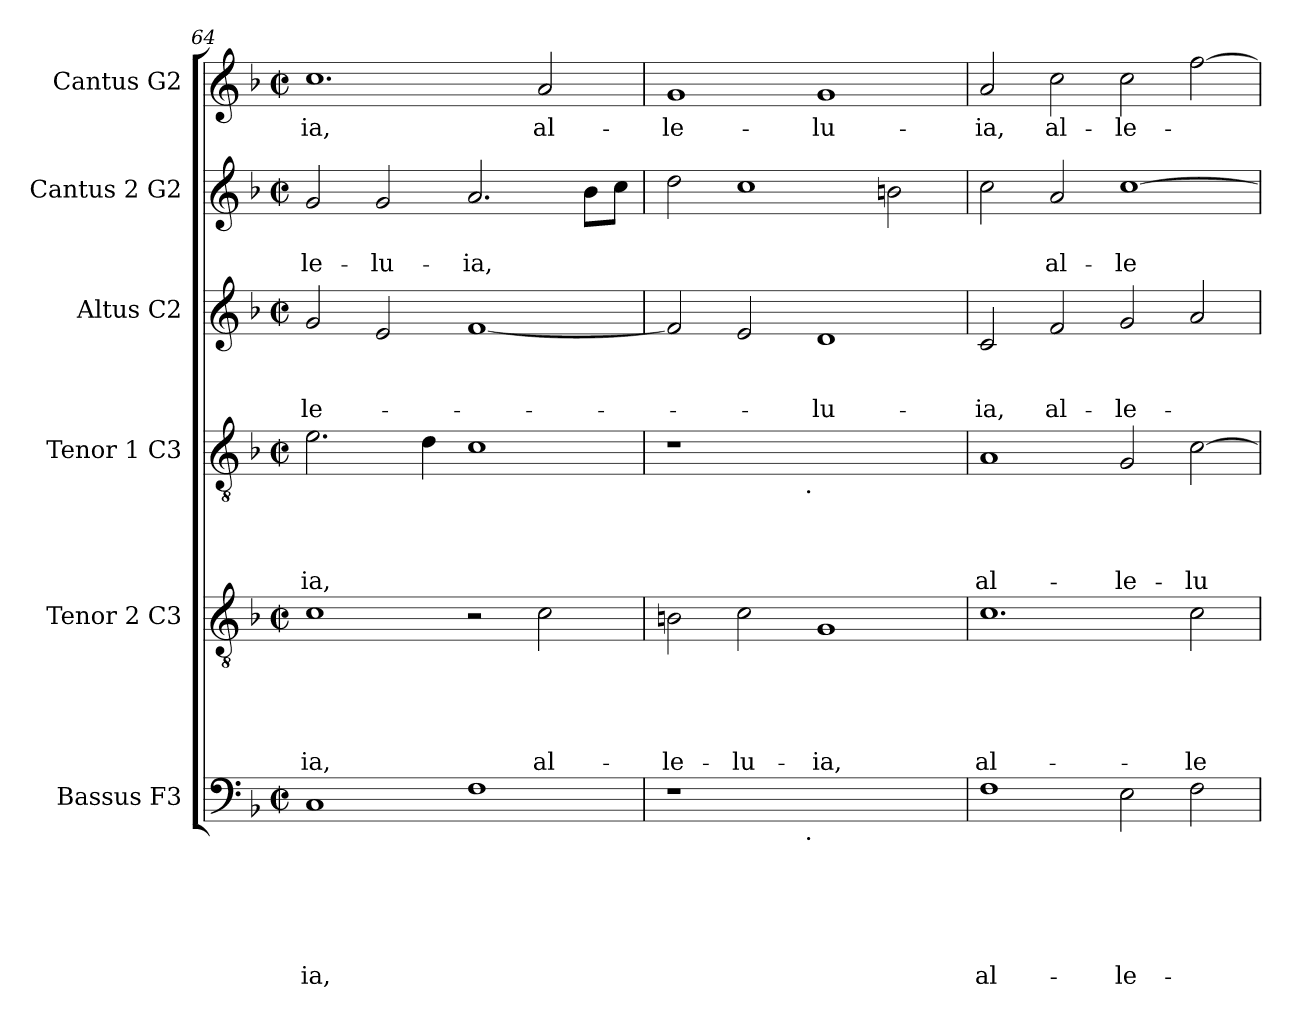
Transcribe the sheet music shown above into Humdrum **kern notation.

**kern	**text	**text	**text	**text	**text	**text	**kern	**text	**text	**text	**text	**text	**kern	**text	**text	**text	**text	**kern	**text	**text	**text	**kern	**text	**text	**kern	**text
*part6	*part6	*part6	*part6	*part6	*part6	*part6	*part5	*part5	*part5	*part5	*part5	*part5	*part4	*part4	*part4	*part4	*part4	*part3	*part3	*part3	*part3	*part2	*part2	*part2	*part1	*part1
*staff6	*staff6	*staff6	*staff6	*staff6	*staff6	*staff6	*staff5	*staff5	*staff5	*staff5	*staff5	*staff5	*staff4	*staff4	*staff4	*staff4	*staff4	*staff3	*staff3	*staff3	*staff3	*staff2	*staff2	*staff2	*staff1	*staff1
*I"Bassus F3	*	*	*	*	*	*	*I"Tenor 2 C3	*	*	*	*	*	*I"Tenor 1 C3	*	*	*	*	*I"Altus C2	*	*	*	*I"Cantus 2 G2	*	*	*I"Cantus G2	*
*clefF4	*	*	*	*	*	*	*clefGv2	*	*	*	*	*	*clefGv2	*	*	*	*	*clefG2	*	*	*	*clefG2	*	*	*clefG2	*
*k[b-]	*	*	*	*	*	*	*k[b-]	*	*	*	*	*	*k[b-]	*	*	*	*	*k[b-]	*	*	*	*k[b-]	*	*	*k[b-]	*
*F:	*	*	*	*	*	*	*F:	*	*	*	*	*	*F:	*	*	*	*	*F:	*	*	*	*F:	*	*	*F:	*
*M2/2	*	*	*	*	*	*	*M2/2	*	*	*	*	*	*M2/2	*	*	*	*	*M2/2	*	*	*	*M2/2	*	*	*M2/2	*
*met(c|)	*	*	*	*	*	*	*met(c|)	*	*	*	*	*	*met(c|)	*	*	*	*	*met(c|)	*	*	*	*met(c|)	*	*	*met(c|)	*
=64	=64	=64	=64	=64	=64	=64	=64	=64	=64	=64	=64	=64	=64	=64	=64	=64	=64	=64	=64	=64	=64	=64	=64	=64	=64	=64
!	!	!	!	!	!	!LO:LY:b	!	!	!	!	!	!LO:LY:b	!	!	!	!	!LO:LY:b	!	!	!	!LO:LY:b	!	!	!LO:LY:b	!	!LO:LY:b
1C	.	.	.	.	.	-ia,	1c	.	.	.	.	-ia,	2.e\	.	.	.	-ia,	2g/	.	.	-le-	2g/	.	-le-	1.cc	-ia,
!	!	!	!	!	!	!	!	!	!	!	!	!	!	!	!	!	!	!	!	!	!	!	!	!LO:LY:b	!	!
.	.	.	.	.	.	.	.	.	.	.	.	.	.	.	.	.	.	2e/	.	.	.	2g/	.	-lu-	.	.
.	.	.	.	.	.	.	.	.	.	.	.	.	4d\	.	.	.	.	.	.	.	.	.	.	.	.	.
!	!	!	!	!	!	!	!	!	!	!	!	!	!	!	!	!	!	!	!	!	!	!	!	!LO:LY:b	!	!
1F	.	.	.	.	.	.	2r	.	.	.	.	.	1c	.	.	.	.	[<1f	.	.	.	2.a/	.	-ia,	.	.
!	!	!	!	!	!	!	!	!	!	!	!	!LO:LY:b	!	!	!	!	!	!	!	!	!	!	!	!	!	!LO:LY:b
.	.	.	.	.	.	.	2c\	.	.	.	.	al-	.	.	.	.	.	.	.	.	.	.	.	.	2a/	al-
.	.	.	.	.	.	.	.	.	.	.	.	.	.	.	.	.	.	.	.	.	.	8b-\L	.	.	.	.
.	.	.	.	.	.	.	.	.	.	.	.	.	.	.	.	.	.	.	.	.	.	8cc\J	.	.	.	.
=65	=65	=65	=65	=65	=65	=65	=65	=65	=65	=65	=65	=65	=65	=65	=65	=65	=65	=65	=65	=65	=65	=65	=65	=65	=65	=65
!	!	!	!	!	!	!	!	!	!	!	!	!LO:LY:b	!	!	!	!	!	!	!	!	!	!	!	!	!	!LO:LY:b
*^	*	*	*	*	*	*	*	*	*	*	*	*	*^	*	*	*	*	*	*	*	*	*	*	*	*	*
1r	2ryy	.	.	.	.	.	.	2Bn\	.	.	.	.	-le-	1r	2ryy	.	.	.	.	2f/]	.	.	.	2dd\	.	.	1g	-le-
!	!	!	!	!	!	!	!	!	!	!	!	!	!LO:LY:b	!	!	!	!	!	!	!	!	!	!	!	!	!	!	!
.	4...ryy	.	.	.	.	.	.	2c\	.	.	.	.	-lu-	.	4...ryy	.	.	.	.	2e/	.	.	.	1cc	.	.	.	.
!	!	!	!	!	!	!	!	!	!	!	!	!	!	!	!LO:TX:b:t=.	!	!	!	!	!	!	!	!	!	!	!	!	!
!	!LO:TX:b:t=.	!	!	!	!	!	!	!	!	!	!	!	!	!	!	!	!	!	!	!	!	!	!	!	!	!	!	!
.	1ryy	.	.	.	.	.	.	.	.	.	.	.	.	.	1ryy	.	.	.	.	.	.	.	.	.	.	.	.	.
!	!	!	!	!	!	!	!	!	!	!	!	!	!LO:LY:b	!	!	!	!	!	!	!	!	!	!LO:LY:b	!	!	!	!	!LO:LY:b
1ryy	.	.	.	.	.	.	.	1G	.	.	.	.	-ia,	1ryy	.	.	.	.	.	1d	.	.	-lu-	.	.	.	1g	-lu-
.	.	.	.	.	.	.	.	.	.	.	.	.	.	.	.	.	.	.	.	.	.	.	.	2bn\	.	.	.	.
.	32ryy	.	.	.	.	.	.	.	.	.	.	.	.	.	32ryy	.	.	.	.	.	.	.	.	.	.	.	.	.
!!LO:LB:g=z
=66	=66	=66	=66	=66	=66	=66	=66	=66	=66	=66	=66	=66	=66	=66	=66	=66	=66	=66	=66	=66	=66	=66	=66	=66	=66	=66	=66	=66
!	!	!	!	!	!	!	!LO:LY:b	!	!	!	!	!	!LO:LY:b	!	!	!	!	!	!LO:LY:b	!	!	!	!LO:LY:b	!	!	!	!	!LO:LY:b
*v	*v	*	*	*	*	*	*	*	*	*	*	*	*	*v	*v	*	*	*	*	*	*	*	*	*	*	*	*	*
1F	.	.	.	.	.	al-	1.c	.	.	.	.	al-	1A	.	.	.	al-	2c/	.	.	-ia,	2cc\	.	.	2a/	-ia,
!	!	!	!	!	!	!	!	!	!	!	!	!	!	!	!	!	!	!	!	!	!LO:LY:b	!	!	!LO:LY:b	!	!LO:LY:b
.	.	.	.	.	.	.	.	.	.	.	.	.	.	.	.	.	.	2f/	.	.	al-	2a/	.	al-	2cc\	al-
!	!	!	!	!	!	!LO:LY:b	!	!	!	!	!	!	!	!	!	!	!LO:LY:b	!	!	!	!LO:LY:b	!	!	!LO:LY:b	!	!LO:LY:b
2E\	.	.	.	.	.	-le-	.	.	.	.	.	.	2G/	.	.	.	-le-	2g/	.	.	-le-	[>1cc	.	-le-	2cc\	-le-
!	!	!	!	!	!	!	!	!	!	!	!	!LO:LY:b	!	!	!	!	!LO:LY:b	!	!	!	!	!	!	!	!	!
2F\	.	.	.	.	.	.	2c\	.	.	.	.	-le-	[>2c\	.	.	.	-lu-	2a/	.	.	.	.	.	.	[>2ff\	.
=	=	=	=	=	=	=	=	=	=	=	=	=	=	=	=	=	=	=	=	=	=	=	=	=	=	=
*-	*-	*-	*-	*-	*-	*-	*-	*-	*-	*-	*-	*-	*-	*-	*-	*-	*-	*-	*-	*-	*-	*-	*-	*-	*-	*-
